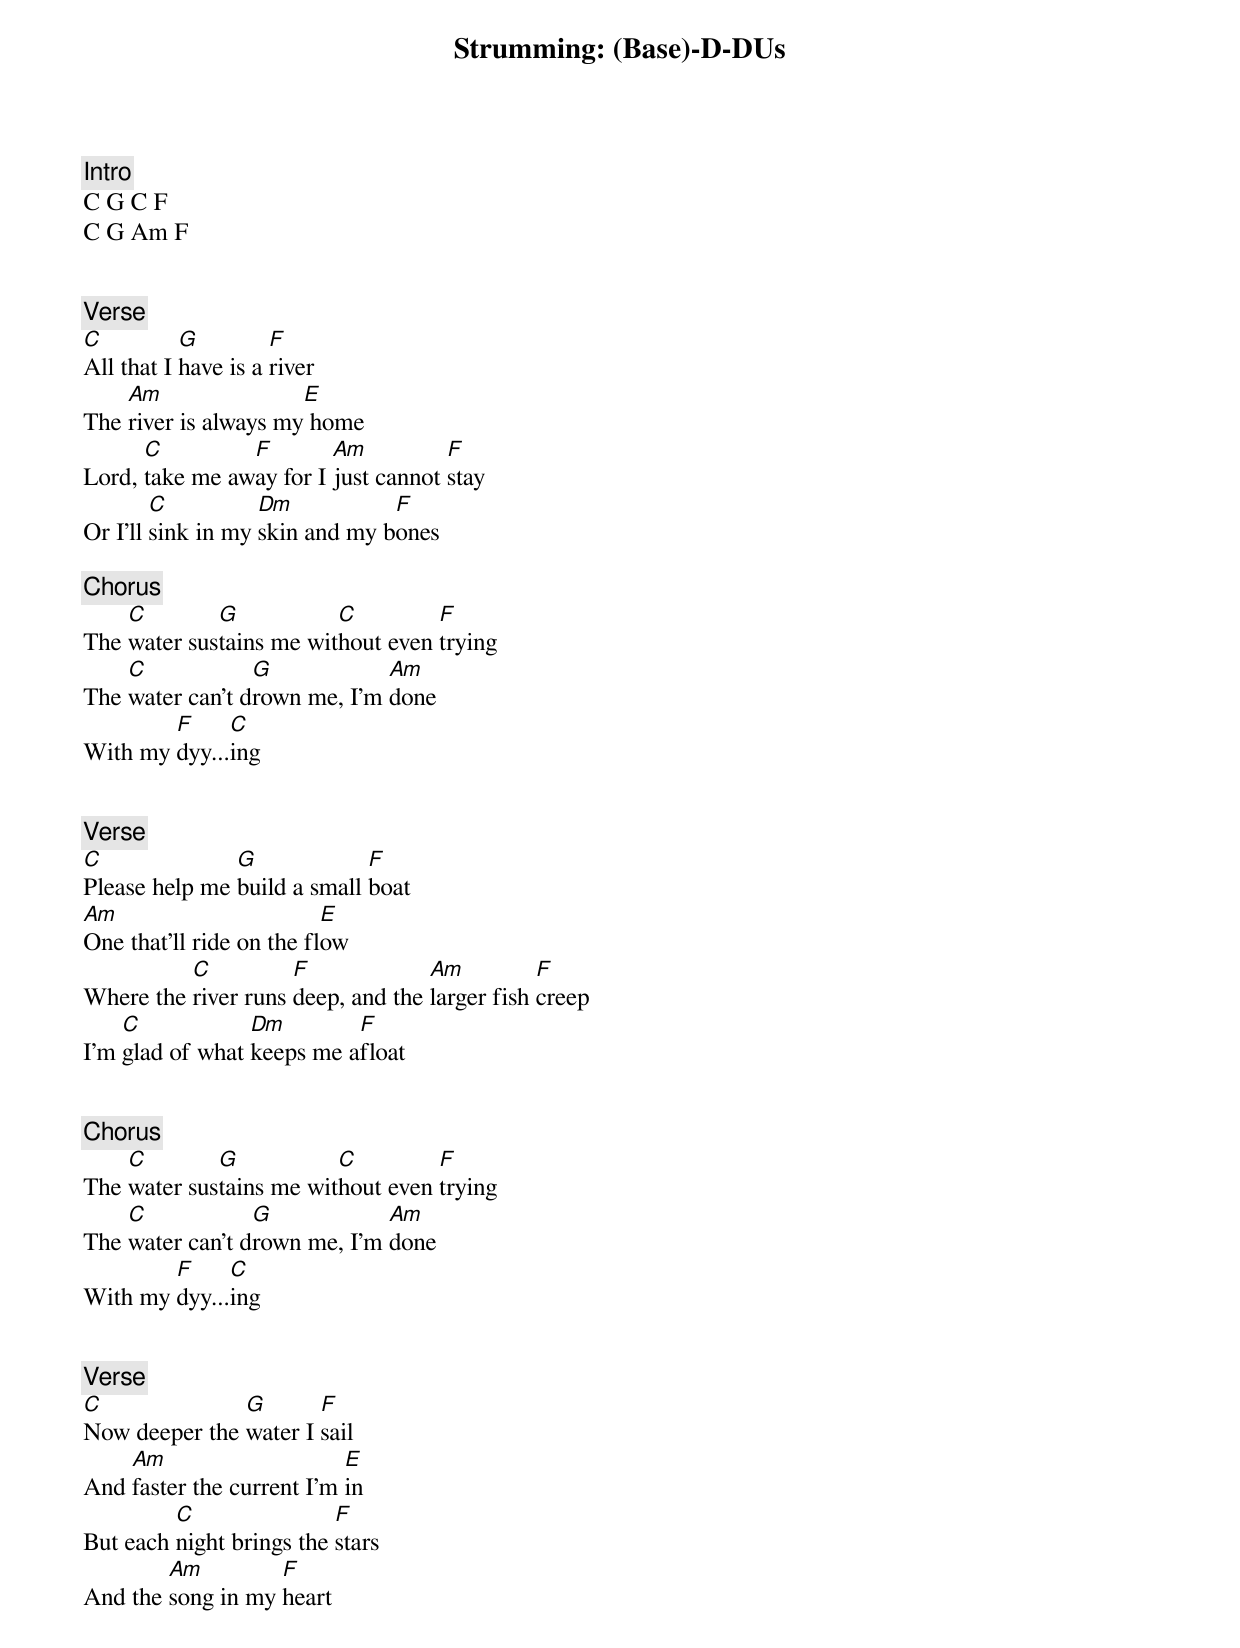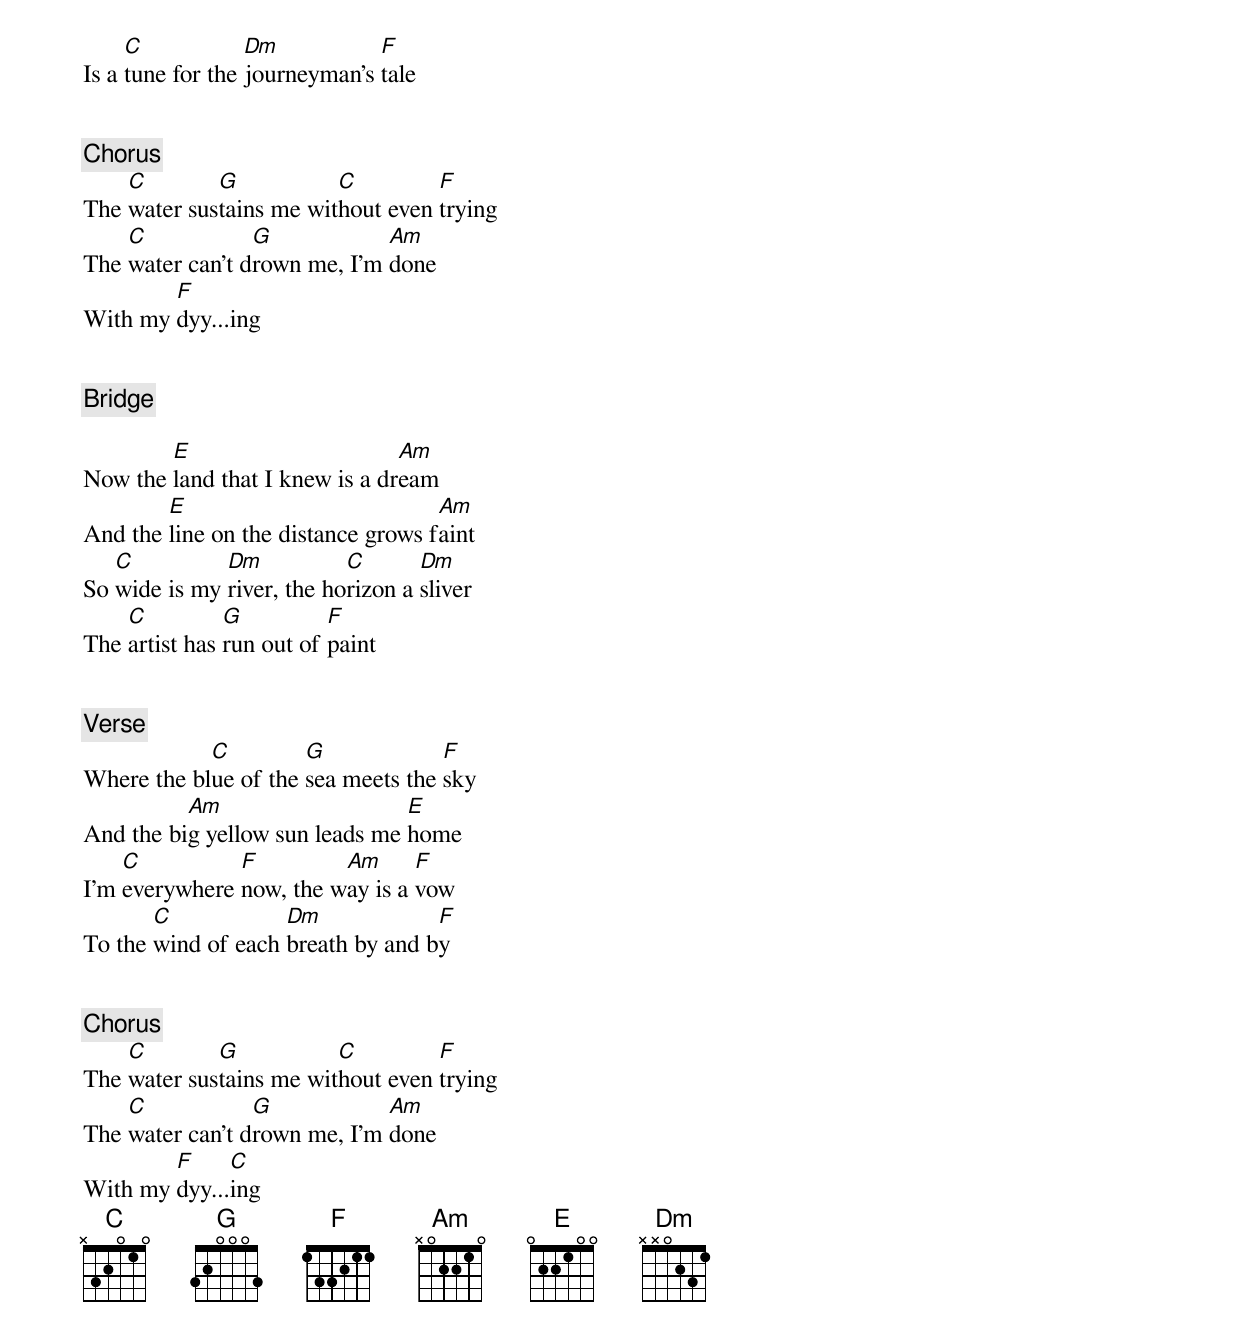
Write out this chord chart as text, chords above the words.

Strumming: (Base)-D-DUs
[Intro]
C G C F
C G Am F


[Verse]
C          G         F
All that I have is a river
    Am                E
The river is always my home
      C         F        Am          F
Lord, take me away for I just cannot stay
        C          Dm           F
Or I'll sink in my skin and my bones

[Chorus]
    C        G           C         F
The water sustains me without even trying
    C            G            Am
The water can't drown me, I'm done
        F     C
With my dyy...ing


[Verse]
C              G             F
Please help me build a small boat
Am                        E
One that'll ride on the flow
          C          F             Am          F
Where the river runs deep, and the larger fish creep
    C            Dm        F
I'm glad of what keeps me afloat


[Chorus]
    C        G           C         F
The water sustains me without even trying
    C            G            Am
The water can't drown me, I'm done
        F     C
With my dyy...ing


[Verse]
C              G       F
Now deeper the water I sail
    Am                     E
And faster the current I'm in
         C                F
But each night brings the stars
        Am         F
And the song in my heart
     C            Dm           F
Is a tune for the journeyman's tale


[Chorus]
    C        G           C         F
The water sustains me without even trying
    C            G            Am
The water can't drown me, I'm done
        F
With my dyy...ing


[Bridge]

        E                       Am
Now the land that I knew is a dream
        E                           Am
And the line on the distance grows faint
   C          Dm           C       Dm
So wide is my river, the horizon a sliver
    C          G          F
The artist has run out of paint


[Verse]
            C         G             F
Where the blue of the sea meets the sky
          Am                    E
And the big yellow sun leads me home
    C          F         Am      F
I'm everywhere now, the way is a vow
       C            Dm             F
To the wind of each breath by and by


[Chorus]
    C        G           C         F
The water sustains me without even trying
    C            G            Am
The water can't drown me, I'm done
        F     C
With my dyy...ing
